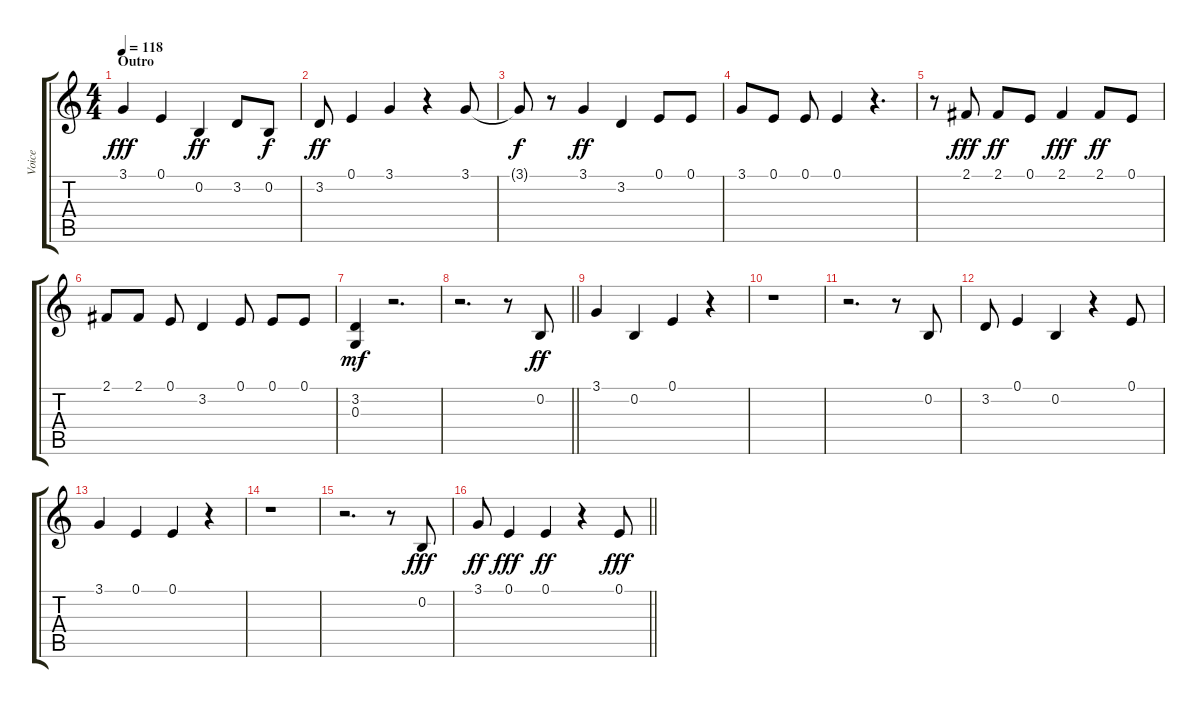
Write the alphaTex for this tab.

\track ("Voice" "Voice") {instrument voiceoohs}
\staff {score tabs}
\tuning (E4 B3 G3 D3 A2 E2) {hide}
\ts (4 4)
\section ("" "Outro")
\tempo 118
\clef g2
\ks c
3.1.4{dy fff} 0.1.4 0.2.4{dy ff} 3.2.8 0.2.8{dy f} |
3.2.8{dy ff} 0.1.4 3.1.4 r.4 3.1.8 |
3.1{t}.8{dy f} r.8 3.1.4{dy ff} 3.2.4 0.1.8 0.1.8 |
3.1.8 0.1.8 0.1.8 0.1.4 r.4{d} |
r.8 2.1.8{dy fff} 2.1.8{dy ff} 0.1.8 2.1.4{dy fff} 2.1.8{dy ff} 0.1.8 |
2.1.8 2.1.8 0.1.8 3.2.4 0.1.8 0.1.8 0.1.8 |
(3.2 0.3).4{dy mf} r.2{d} |
\barLineRight lightlight
r.2{d} r.8 0.2.8{dy ff} |
3.1.4 0.2.4 0.1.4 r.4 |
r.1 |
r.2{d} r.8 0.2.8 |
3.2.8 0.1.4 0.2.4 r.4 0.1.8 |
3.1.4 0.1.4 0.1.4 r.4 |
r.1 |
r.2{d} r.8 0.2.8{dy fff} |
\barLineRight lightlight
3.1.8{dy ff} 0.1.4{dy fff} 0.1.4{dy ff} r.4 0.1.8{dy fff}
